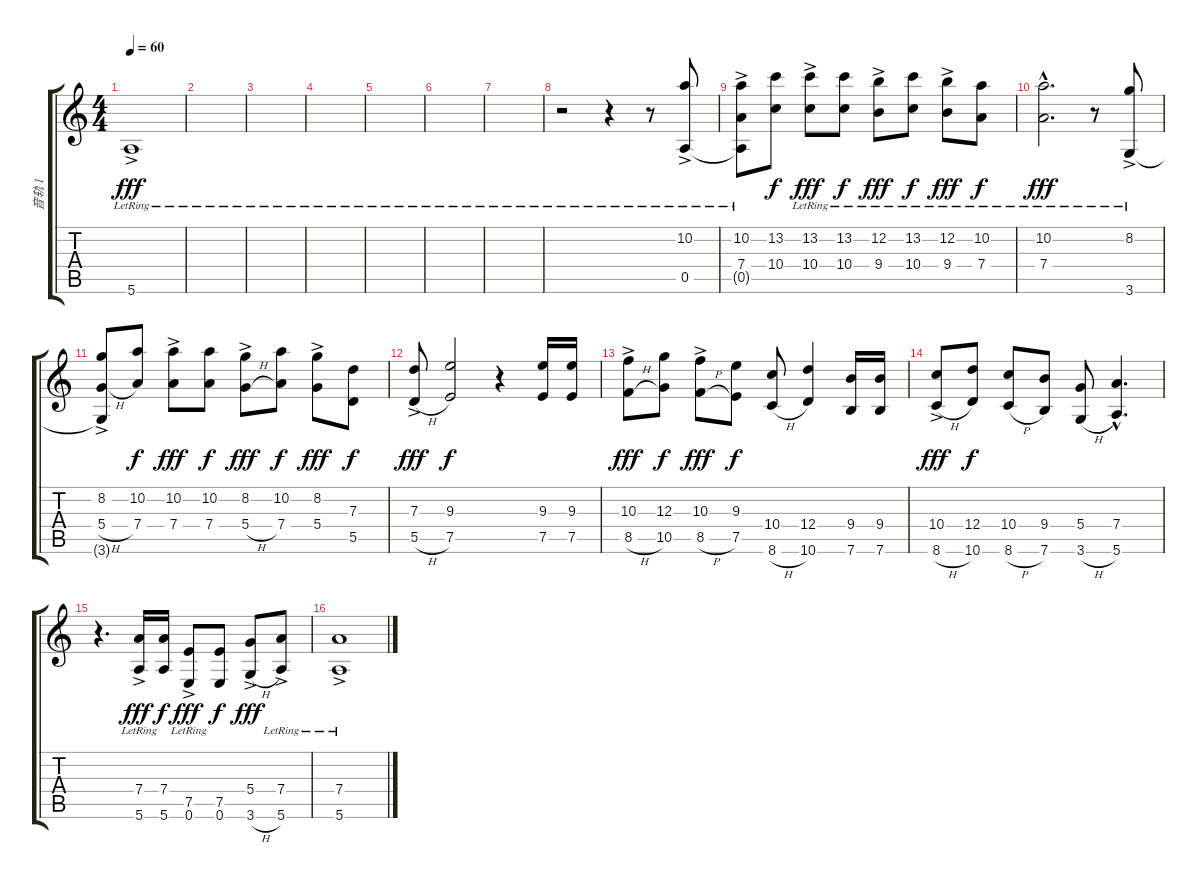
\track ("音轨 1" "音轨 1") {instrument fretlessbass}
\staff {score tabs}
\tuning (E4 B3 G3 D3 A2 E2) {hide}
\ts (4 4)
\tempo 60
\clef g2
\ks c
5.6{ac lr}.1{dy fff} |
|
|
|
|
|
|
r.2 r.4 r.8 (10.2 0.5{ac lr}).8 |
(10.2 7.4{ac lr} 0.5{t}).8 (13.2 10.4).8{dy f volume 13} (13.2 10.4{ac lr}).8{dy fff} (13.2 10.4{lr}).8{dy f volume 14} (12.2 9.4{ac lr}).8{dy fff} (13.2 10.4{lr}).8{dy f volume 13} (12.2 9.4{ac lr}).8{dy fff} (10.2 7.4{lr}).8{dy f volume 13} |
(10.2{hac} 7.4{hac lr}).2{d dy fff} r.8 (8.2 3.6{ac lr}).8 |
(8.2 5.4{h ac} 3.6{t}).8 (10.2 7.4).8{dy f volume 13} (10.2 7.4{ac}).8{dy fff} (10.2 7.4).8{dy f} (8.2 5.4{h ac}).8{dy fff} (10.2 7.4).8{dy f volume 13} (8.2 5.4{ac}).8{dy fff} (7.3 5.5).8{dy f volume 13 balance 8} |
(7.3 5.5{h ac}).8{dy fff} (9.3 7.5).2{dy f volume 13} r.4 (9.3 7.5).16 (9.3 7.5).16 |
(10.3 8.5{h ac}).8{dy fff} (12.3 10.5).8{dy f volume 13} (10.3 8.5{h ac}).8{dy fff} (9.3 7.5).8{dy f volume 13 balance 8} (10.4 8.6{h}).8 (12.4 10.6).4{volume 14} (9.4 7.6).16 (9.4 7.6).16 |
(10.4 8.6{h ac}).8{dy fff} (12.4 10.6).8{dy f volume 13} (10.4 8.6{h}).8 (9.4 7.6).8{volume 13} (5.4 3.6{h}).8 (7.4{hac} 5.6{hac}).4{d} |
r.4{d} (7.4 5.6{ac lr}).16{dy fff} (7.4 5.6).16{dy f} (7.5 0.6{ac lr}).8{dy fff} (7.5 0.6).8{dy f} (5.4 3.6{h ac}).8{dy fff} (7.4 5.6{ac lr}).8 |
(7.4 5.6{ac lr}).1
